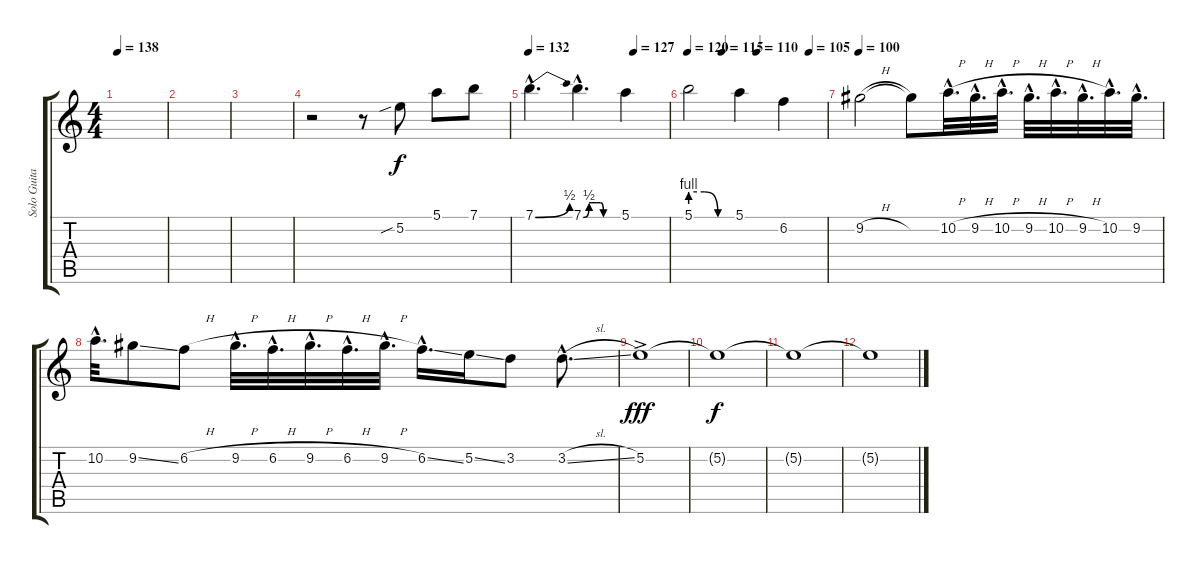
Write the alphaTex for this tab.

\track ("Solo Guitar" "Solo Guita") {instrument distortionguitar}
\staff {score tabs}
\tuning (E4 B3 G3 D3 A2 E2) {hide}
\ts (4 4)
\tempo 138
\clef g2
\ks c
|
|
|
r.2 r.8 5.2{sib}.8 5.1.8 7.1.8 |
\tempo 132
\tempo (127 0.75)
7.1{be (bend 0 0 60 2) hac}.4{d} 7.1{be (custom 0 0 10 2 15 2 23 2 30 2 35 0 45 0 60 0) hac}.4{d} 5.1.4 |
\tempo 120
\tempo (115 0.25)
\tempo (110 0.5)
\tempo (105 0.875)
5.1{be (custom 0 4 20 4 40 0 60 0)}.2 5.1.4 6.2.4 |
\tempo 100
9.2{h}.2 9.2{t}.8 10.2{h hac}.32{d} 9.2{h hac}.32{d} 10.2{h hac}.32{d} 9.2{h hac}.32{d} 10.2{h hac}.32{d} 9.2{h hac}.32{d} 10.2{hac}.32{d} 9.2{hac}.32{d} |
10.2{hac}.32{d} 9.2{ss}.8 6.2{h}.8 9.2{h hac}.32{d} 6.2{h hac}.32{d} 9.2{h hac}.32{d} 6.2{h hac}.32{d} 9.2{h hac}.32{d} 6.2{ss hac}.16{d} 5.2{ss}.16 3.2.8 3.2{sl hac}.8{d} |
5.2{ac}.1{dy fff} |
5.2{t}.1{dy f} |
5.2{t}.1 |
5.2{t}.1
